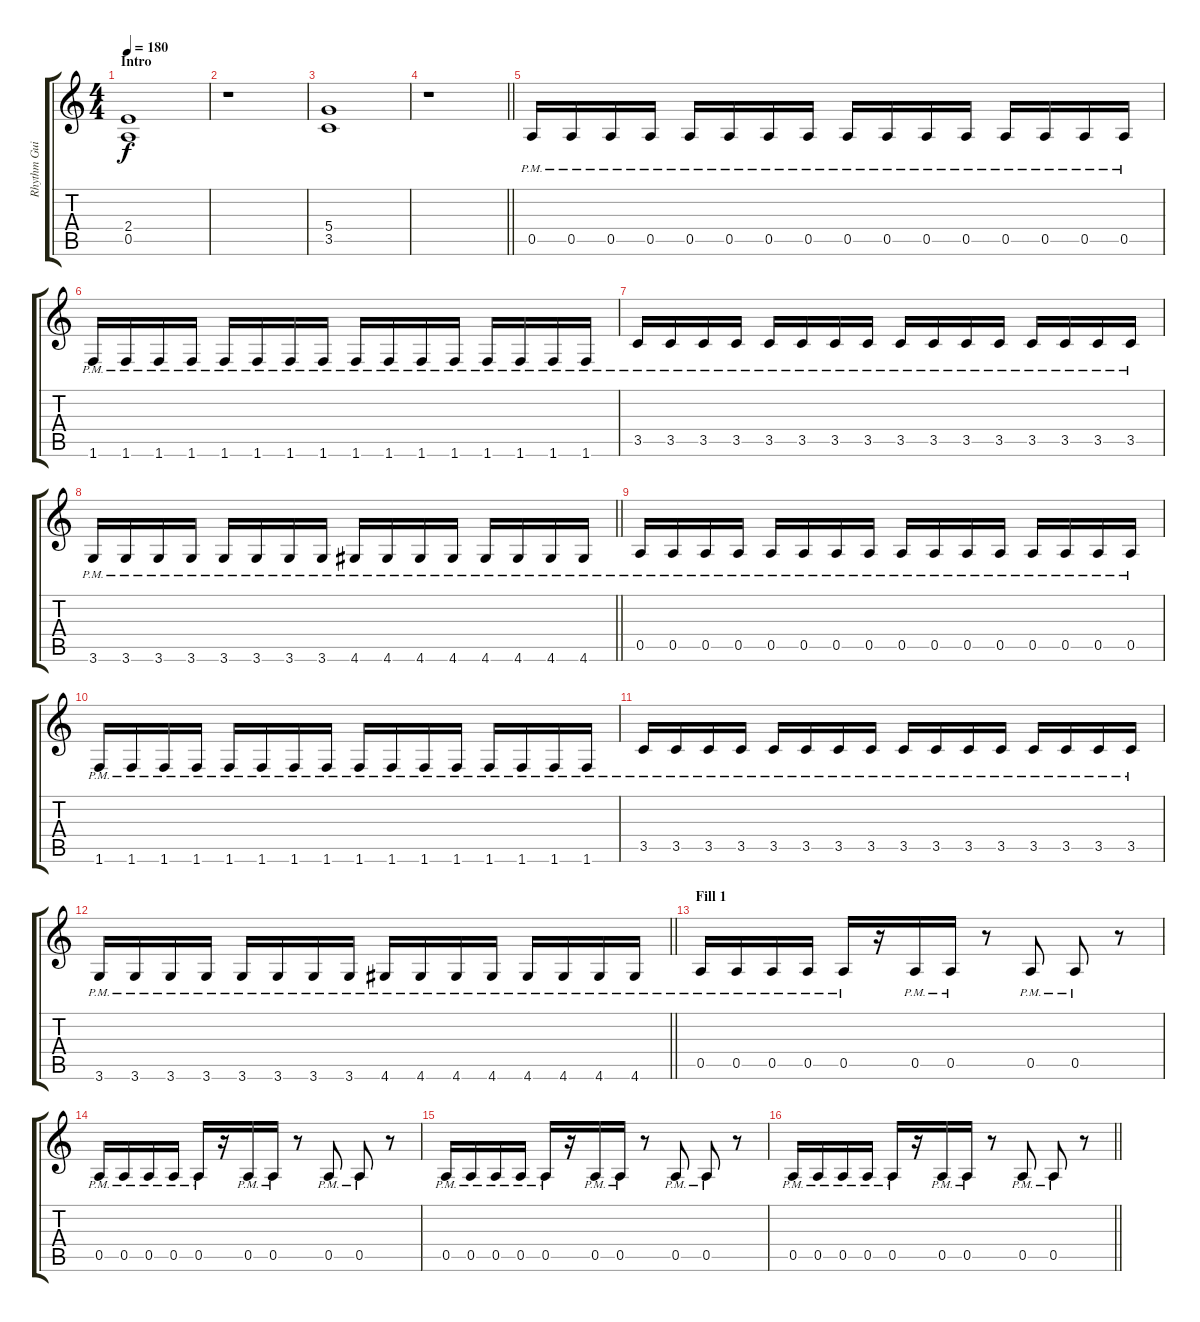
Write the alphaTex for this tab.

\track ("Rhythm Guitar 2: Tapani Kangas" "Rhythm Gui") {instrument distortionguitar}
\staff {score tabs}
\tuning (E4 B3 G3 D3 A2 E2) {hide}
\ts (4 4)
\section ("" "Intro")
\tempo 180
\clef g2
\ks aminor
(2.4 0.5).1{dy f instrument distortionguitar} |
r.1 |
(5.4 3.5).1 |
\barLineRight lightlight
r.1 |
0.5{pm}.16 0.5{pm}.16 0.5{pm}.16 0.5{pm}.16 0.5{pm}.16 0.5{pm}.16 0.5{pm}.16 0.5{pm}.16 0.5{pm}.16 0.5{pm}.16 0.5{pm}.16 0.5{pm}.16 0.5{pm}.16 0.5{pm}.16 0.5{pm}.16 0.5{pm}.16 |
1.6{pm}.16 1.6{pm}.16 1.6{pm}.16 1.6{pm}.16 1.6{pm}.16 1.6{pm}.16 1.6{pm}.16 1.6{pm}.16 1.6{pm}.16 1.6{pm}.16 1.6{pm}.16 1.6{pm}.16 1.6{pm}.16 1.6{pm}.16 1.6{pm}.16 1.6{pm}.16 |
3.5{pm}.16 3.5{pm}.16 3.5{pm}.16 3.5{pm}.16 3.5{pm}.16 3.5{pm}.16 3.5{pm}.16 3.5{pm}.16 3.5{pm}.16 3.5{pm}.16 3.5{pm}.16 3.5{pm}.16 3.5{pm}.16 3.5{pm}.16 3.5{pm}.16 3.5{pm}.16 |
\barLineRight lightlight
3.6{pm}.16 3.6{pm}.16 3.6{pm}.16 3.6{pm}.16 3.6{pm}.16 3.6{pm}.16 3.6{pm}.16 3.6{pm}.16 4.6{pm}.16 4.6{pm}.16 4.6{pm}.16 4.6{pm}.16 4.6{pm}.16 4.6{pm}.16 4.6{pm}.16 4.6{pm}.16 |
0.5{pm}.16 0.5{pm}.16 0.5{pm}.16 0.5{pm}.16 0.5{pm}.16 0.5{pm}.16 0.5{pm}.16 0.5{pm}.16 0.5{pm}.16 0.5{pm}.16 0.5{pm}.16 0.5{pm}.16 0.5{pm}.16 0.5{pm}.16 0.5{pm}.16 0.5{pm}.16 |
1.6{pm}.16 1.6{pm}.16 1.6{pm}.16 1.6{pm}.16 1.6{pm}.16 1.6{pm}.16 1.6{pm}.16 1.6{pm}.16 1.6{pm}.16 1.6{pm}.16 1.6{pm}.16 1.6{pm}.16 1.6{pm}.16 1.6{pm}.16 1.6{pm}.16 1.6{pm}.16 |
3.5{pm}.16 3.5{pm}.16 3.5{pm}.16 3.5{pm}.16 3.5{pm}.16 3.5{pm}.16 3.5{pm}.16 3.5{pm}.16 3.5{pm}.16 3.5{pm}.16 3.5{pm}.16 3.5{pm}.16 3.5{pm}.16 3.5{pm}.16 3.5{pm}.16 3.5{pm}.16 |
\barLineRight lightlight
3.6{pm}.16 3.6{pm}.16 3.6{pm}.16 3.6{pm}.16 3.6{pm}.16 3.6{pm}.16 3.6{pm}.16 3.6{pm}.16 4.6{pm}.16 4.6{pm}.16 4.6{pm}.16 4.6{pm}.16 4.6{pm}.16 4.6{pm}.16 4.6{pm}.16 4.6{pm}.16 |
\section ("" "Fill 1")
0.5{pm}.16 0.5{pm}.16 0.5{pm}.16 0.5{pm}.16 0.5{pm}.16 r.16 0.5{pm}.16 0.5{pm}.16 r.8 0.5{pm}.8 0.5{pm}.8 r.8 |
0.5{pm}.16 0.5{pm}.16 0.5{pm}.16 0.5{pm}.16 0.5{pm}.16 r.16 0.5{pm}.16 0.5{pm}.16 r.8 0.5{pm}.8 0.5{pm}.8 r.8 |
0.5{pm}.16 0.5{pm}.16 0.5{pm}.16 0.5{pm}.16 0.5{pm}.16 r.16 0.5{pm}.16 0.5{pm}.16 r.8 0.5{pm}.8 0.5{pm}.8 r.8 |
\barLineRight lightlight
0.5{pm}.16 0.5{pm}.16 0.5{pm}.16 0.5{pm}.16 0.5{pm}.16 r.16 0.5{pm}.16 0.5{pm}.16 r.8 0.5{pm}.8 0.5{pm}.8 r.8
